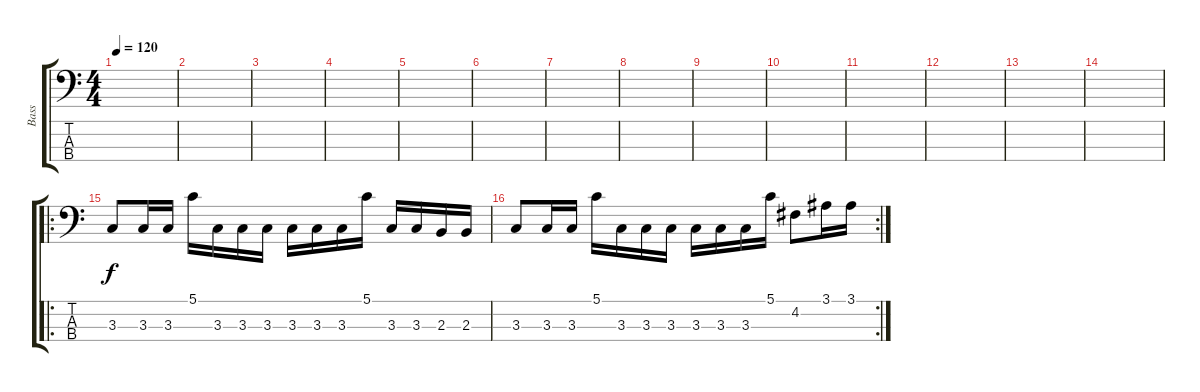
\track ("Bass" "Bass") {instrument electricbasspick}
\staff {score tabs}
\tuning (G2 D2 A1 E1) {hide}
\ts (4 4)
\tempo 120
\clef f4
\ks c
|
|
|
|
|
|
|
|
|
|
|
|
|
|
\ro
3.3.8 3.3.16 3.3.16 5.1.16 3.3.16 3.3.16 3.3.16 3.3.16 3.3.16 3.3.16 5.1.16 3.3.16 3.3.16 2.3.16 2.3.16 |
\rc 2
3.3.8 3.3.16 3.3.16 5.1.16 3.3.16 3.3.16 3.3.16 3.3.16 3.3.16 3.3.16 5.1.16 4.2.8 3.1.16 3.1.16
